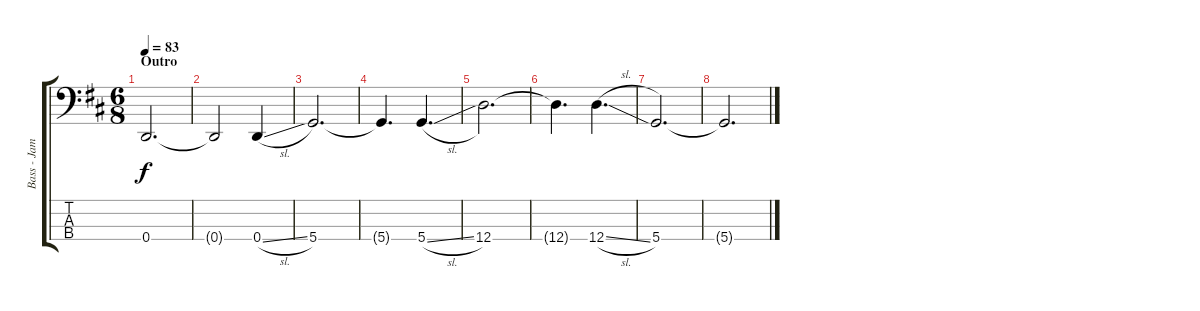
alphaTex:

\track ("Bass - James Johnston" "Bass - Jam") {instrument electricbassfinger}
\staff {score tabs}
\tuning (G2 D2 A1 D1) {hide}
\ts (6 8)
\section ("" "Outro")
\tempo 83
\clef f4
\ks d
0.4.2{d dy f} |
0.4{t}.2 0.4{sl}.4 |
5.4.2{d} |
5.4{t}.4{d} 5.4{sl}.4{d} |
12.4.2{d} |
12.4{t}.4{d} 12.4{sl}.4{d} |
5.4.2{d} |
5.4{t}.2{d}
